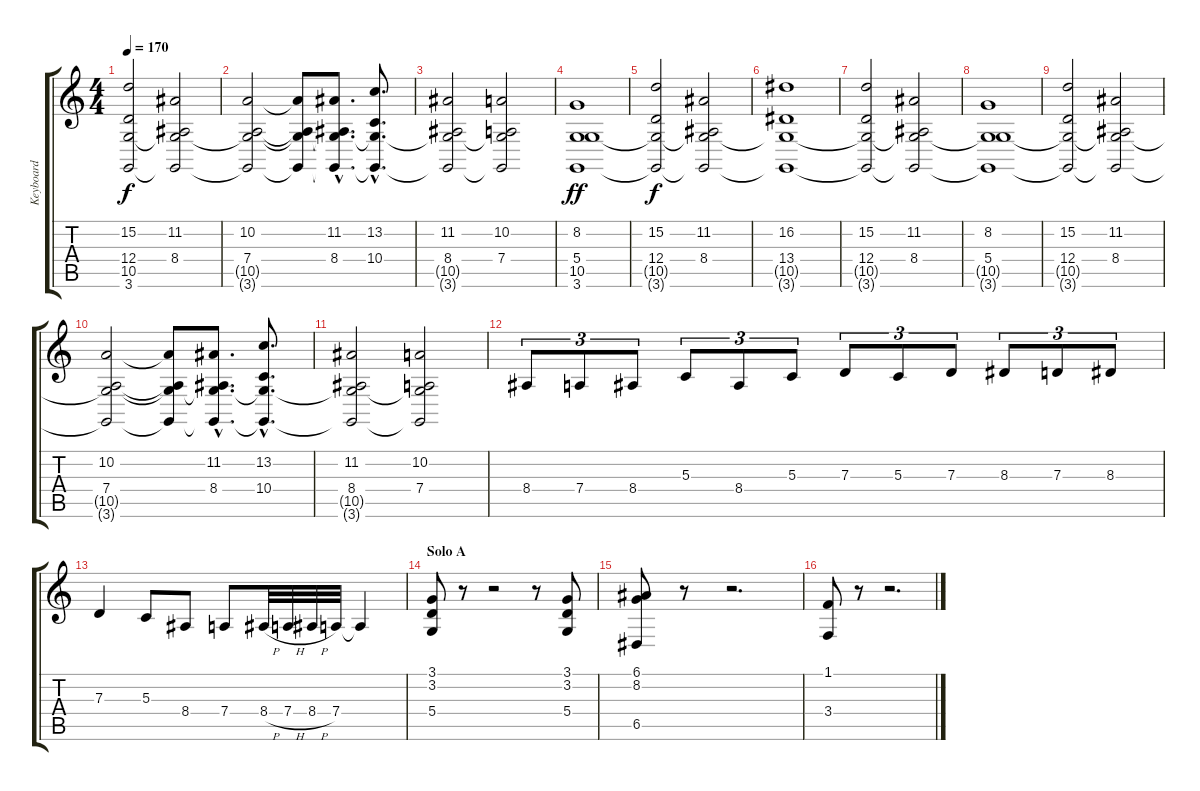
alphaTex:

\track ("Keyboard" "Keyboard") {instrument drawbarorgan}
\staff {score tabs}
\tuning (E4 B3 G3 D3 A2 E2) {hide}
\ts (4 4)
\tempo 170
\clef g2
\ks c
(15.2 12.4 10.5{t} 3.6{t}).2{dy f} (11.2 8.4 10.5{t} 3.6{t}).2 |
(10.2 7.4 10.5{t} 3.6{t}).2 (10.2{t} 7.4{t} 10.5{t} 3.6{t}).8 (11.2{hac} 8.4{hac} 10.5{hac t} 3.6{hac t}).8{d} (13.2{hac} 10.4{hac} 10.5{hac t} 3.6{hac t}).8{d} |
(11.2 8.4 10.5{t} 3.6{t}).2 (10.2 7.4 10.5{t} 3.6{t}).2 |
(8.2 5.4 10.5 3.6).1{dy ff} |
(15.2 12.4 10.5{t} 3.6{t}).2{dy f} (11.2 8.4 10.5{t} 3.6{t}).2 |
(16.2 13.4 10.5{t} 3.6{t}).1 |
(15.2 12.4 10.5{t} 3.6{t}).2 (11.2 8.4 10.5{t} 3.6{t}).2 |
(8.2 5.4 10.5{t} 3.6{t}).1 |
(15.2 12.4 10.5{t} 3.6{t}).2 (11.2 8.4 10.5{t} 3.6{t}).2 |
(10.2 7.4 10.5{t} 3.6{t}).2 (10.2{t} 7.4{t} 10.5{t} 3.6{t}).8 (11.2{hac} 8.4{hac} 10.5{hac t} 3.6{hac t}).8{d} (13.2{hac} 10.4{hac} 10.5{hac t} 3.6{hac t}).8{d} |
(11.2 8.4 10.5{t} 3.6{t}).2 (10.2 7.4 10.5{t} 3.6{t}).2 |
8.4.8{tu (3 2) volume 14} 7.4.8{tu (3 2)} 8.4.8{tu (3 2)} 5.3.8{tu (3 2)} 8.4.8{tu (3 2)} 5.3.8{tu (3 2)} 7.3.8{tu (3 2)} 5.3.8{tu (3 2)} 7.3.8{tu (3 2)} 8.3.8{tu (3 2)} 7.3.8{tu (3 2)} 8.3.8{tu (3 2)} |
7.3.4{instrument distortionguitar} 5.3.8 8.4.8 7.4.8 8.4{h}.32 7.4{h}.32 8.4{h}.32 7.4.32 7.4{t}.4 |
\section ("" "Solo A")
(3.1 3.2 5.4).8{volume 12 instrument drawbarorgan} r.8 r.2 r.8 (3.1 3.2 5.4).8 |
(6.1 8.2 6.5).8 r.8 r.2{d} |
(1.1 3.4).8 r.8 r.2{d}
